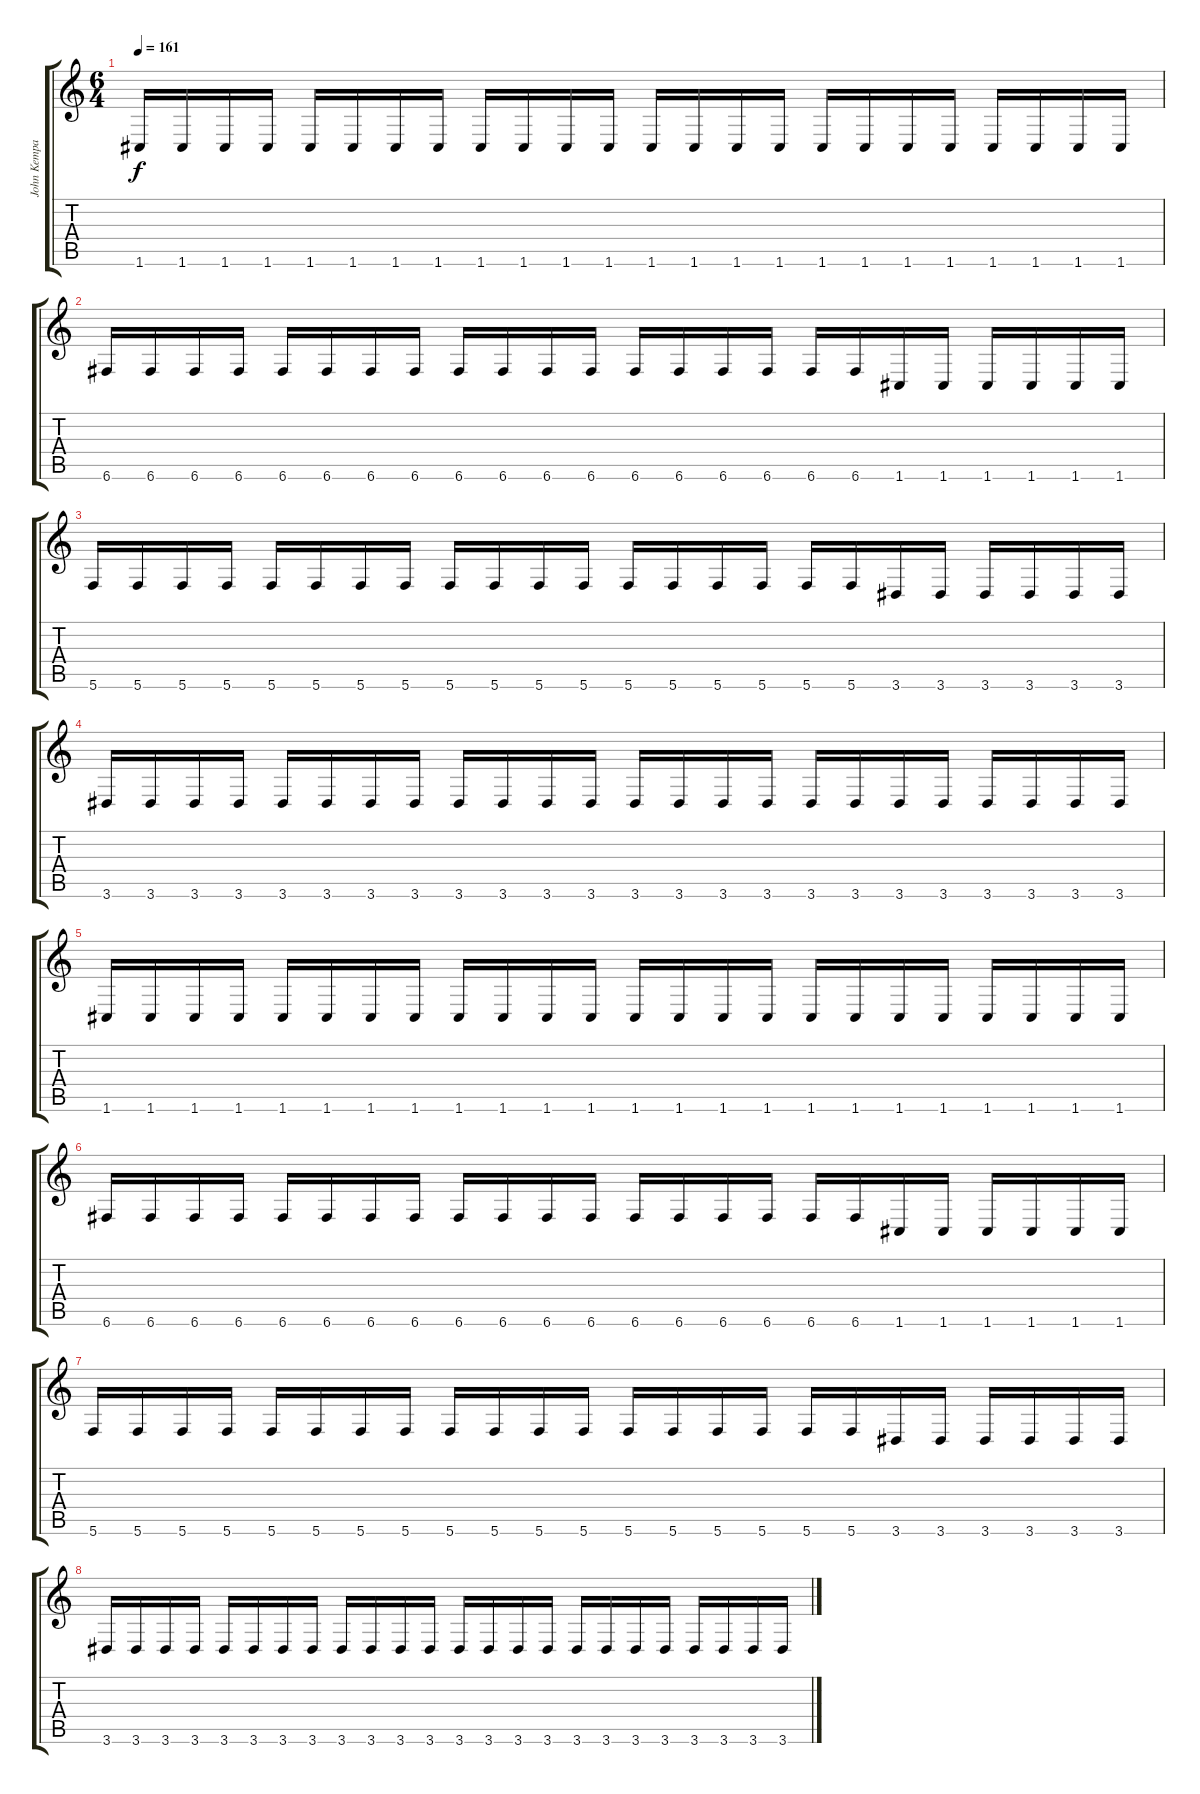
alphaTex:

\track ("John Kempainen (Rhythm Guitar)" "John Kempa") {instrument distortionguitar}
\staff {score tabs}
\tuning (C4 G3 Eb3 Bb2 F2 C2) {hide}
\ts (6 4)
\tempo 161
\clef g2
\ks c
1.6.16{dy f} 1.6.16 1.6.16 1.6.16 1.6.16 1.6.16 1.6.16 1.6.16 1.6.16 1.6.16 1.6.16 1.6.16 1.6.16 1.6.16 1.6.16 1.6.16 1.6.16 1.6.16 1.6.16 1.6.16 1.6.16 1.6.16 1.6.16 1.6.16 |
6.6.16 6.6.16 6.6.16 6.6.16 6.6.16 6.6.16 6.6.16 6.6.16 6.6.16 6.6.16 6.6.16 6.6.16 6.6.16 6.6.16 6.6.16 6.6.16 6.6.16 6.6.16 1.6.16 1.6.16 1.6.16 1.6.16 1.6.16 1.6.16 |
5.6.16 5.6.16 5.6.16 5.6.16 5.6.16 5.6.16 5.6.16 5.6.16 5.6.16 5.6.16 5.6.16 5.6.16 5.6.16 5.6.16 5.6.16 5.6.16 5.6.16 5.6.16 3.6.16 3.6.16 3.6.16 3.6.16 3.6.16 3.6.16 |
3.6.16 3.6.16 3.6.16 3.6.16 3.6.16 3.6.16 3.6.16 3.6.16 3.6.16 3.6.16 3.6.16 3.6.16 3.6.16 3.6.16 3.6.16 3.6.16 3.6.16 3.6.16 3.6.16 3.6.16 3.6.16 3.6.16 3.6.16 3.6.16 |
1.6.16 1.6.16 1.6.16 1.6.16 1.6.16 1.6.16 1.6.16 1.6.16 1.6.16 1.6.16 1.6.16 1.6.16 1.6.16 1.6.16 1.6.16 1.6.16 1.6.16 1.6.16 1.6.16 1.6.16 1.6.16 1.6.16 1.6.16 1.6.16 |
6.6.16 6.6.16 6.6.16 6.6.16 6.6.16 6.6.16 6.6.16 6.6.16 6.6.16 6.6.16 6.6.16 6.6.16 6.6.16 6.6.16 6.6.16 6.6.16 6.6.16 6.6.16 1.6.16 1.6.16 1.6.16 1.6.16 1.6.16 1.6.16 |
5.6.16 5.6.16 5.6.16 5.6.16 5.6.16 5.6.16 5.6.16 5.6.16 5.6.16 5.6.16 5.6.16 5.6.16 5.6.16 5.6.16 5.6.16 5.6.16 5.6.16 5.6.16 3.6.16 3.6.16 3.6.16 3.6.16 3.6.16 3.6.16 |
3.6.16 3.6.16 3.6.16 3.6.16 3.6.16 3.6.16 3.6.16 3.6.16 3.6.16 3.6.16 3.6.16 3.6.16 3.6.16 3.6.16 3.6.16 3.6.16 3.6.16 3.6.16 3.6.16 3.6.16 3.6.16 3.6.16 3.6.16 3.6.16
